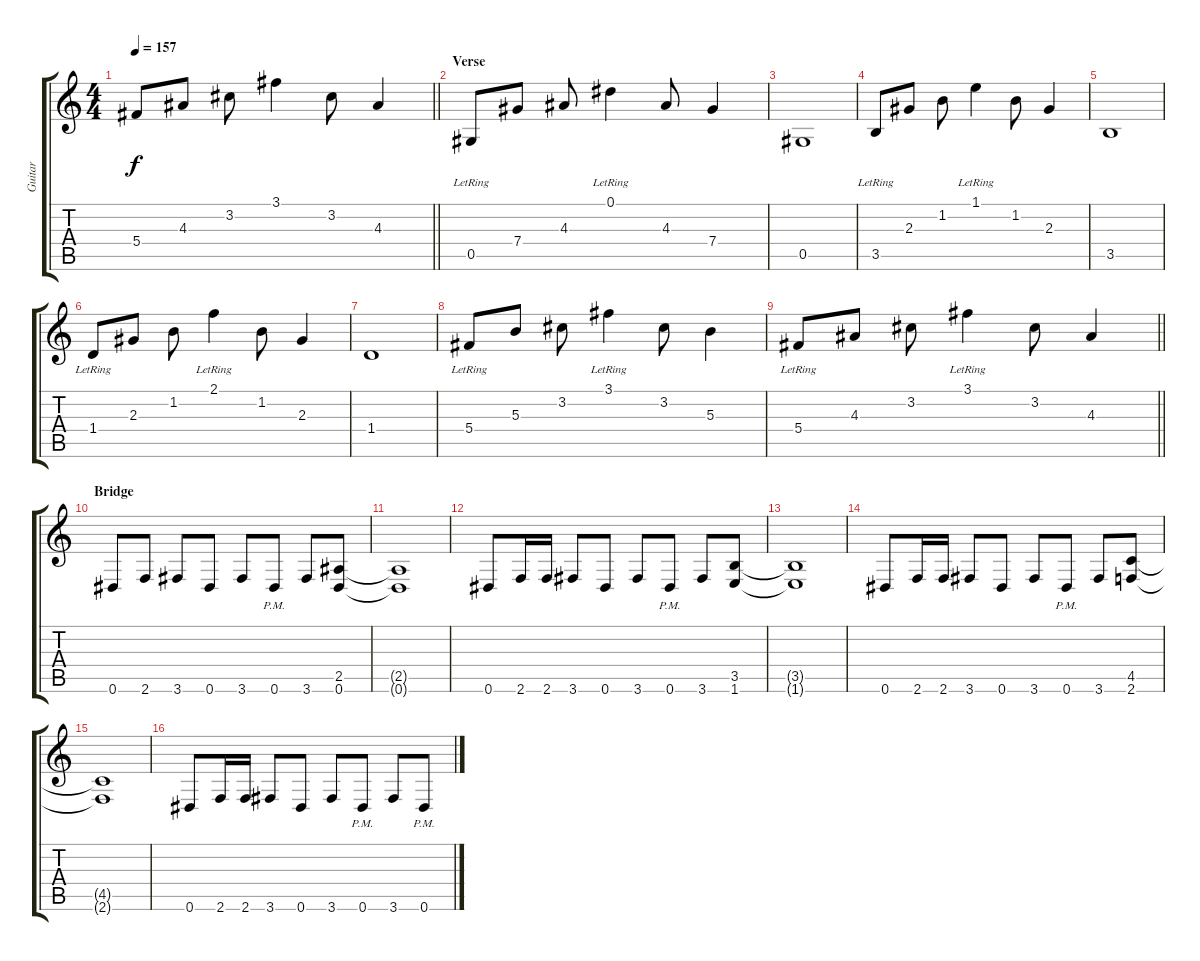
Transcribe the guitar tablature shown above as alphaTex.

\track ("Guitar" "Guitar") {instrument distortionguitar}
\staff {score tabs}
\tuning (Eb4 Bb3 Gb3 Db3 Ab2 Eb2) {hide}
\ts (4 4)
\tempo 157
\clef g2
\barLineRight lightlight
\ks c
5.4.8{dy f} 4.3.8 3.2.8 3.1.4 3.2.8 4.3.4 |
\section ("" "Verse")
0.5{lr}.8{instrument electricguitarclean} 7.4.8 4.3.8 0.1{lr}.4 4.3.8 7.4.4 |
0.5.1 |
3.5{lr}.8 2.3.8 1.2.8 1.1{lr}.4 1.2.8 2.3.4 |
3.5.1 |
1.4{lr}.8 2.3.8 1.2.8 2.1{lr}.4 1.2.8 2.3.4 |
1.4.1 |
5.4{lr}.8 5.3.8 3.2.8 3.1{lr}.4 3.2.8 5.3.4 |
\barLineRight lightlight
5.4{lr}.8 4.3.8 3.2.8 3.1{lr}.4 3.2.8 4.3.4 |
\section ("" "Bridge")
0.6.8{instrument distortionguitar} 2.6.8 3.6.8 0.6.8 3.6.8 0.6{pm}.8 3.6.8 (2.5 0.6).8 |
(2.5{t} 0.6{t}).1 |
0.6.8 2.6.16 2.6.16 3.6.8 0.6.8 3.6.8 0.6{pm}.8 3.6.8 (3.5 1.6).8 |
(3.5{t} 1.6{t}).1 |
0.6.8 2.6.16 2.6.16 3.6.8 0.6.8 3.6.8 0.6{pm}.8 3.6.8 (4.5 2.6).8 |
(4.5{t} 2.6{t}).1 |
0.6.8 2.6.16 2.6.16 3.6.8 0.6.8 3.6.8 0.6{pm}.8 3.6.8 0.6{pm}.8
